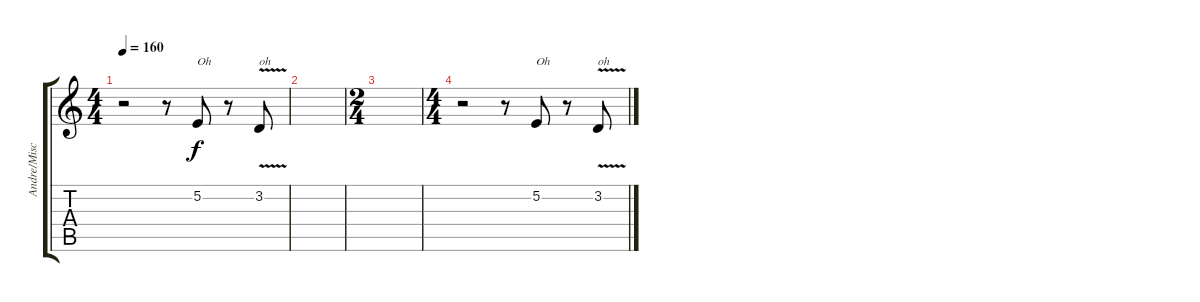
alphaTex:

\track ("Andre/Misc (Voice)" "Andre/Misc") {instrument altosax}
\staff {score tabs}
\tuning (E4 B3 G3 D3 A2 E2) {hide}
\ts (4 4)
\tempo 160
\clef g2
\ks c
r.2{dy f} r.8 5.2.8{txt "Oh"} r.8 3.2{v}.8{txt "oh"} |
|
\ts (2 4)
|
\ts (4 4)
r.2 r.8 5.2.8{txt "Oh"} r.8 3.2{v}.8{txt "oh"}
